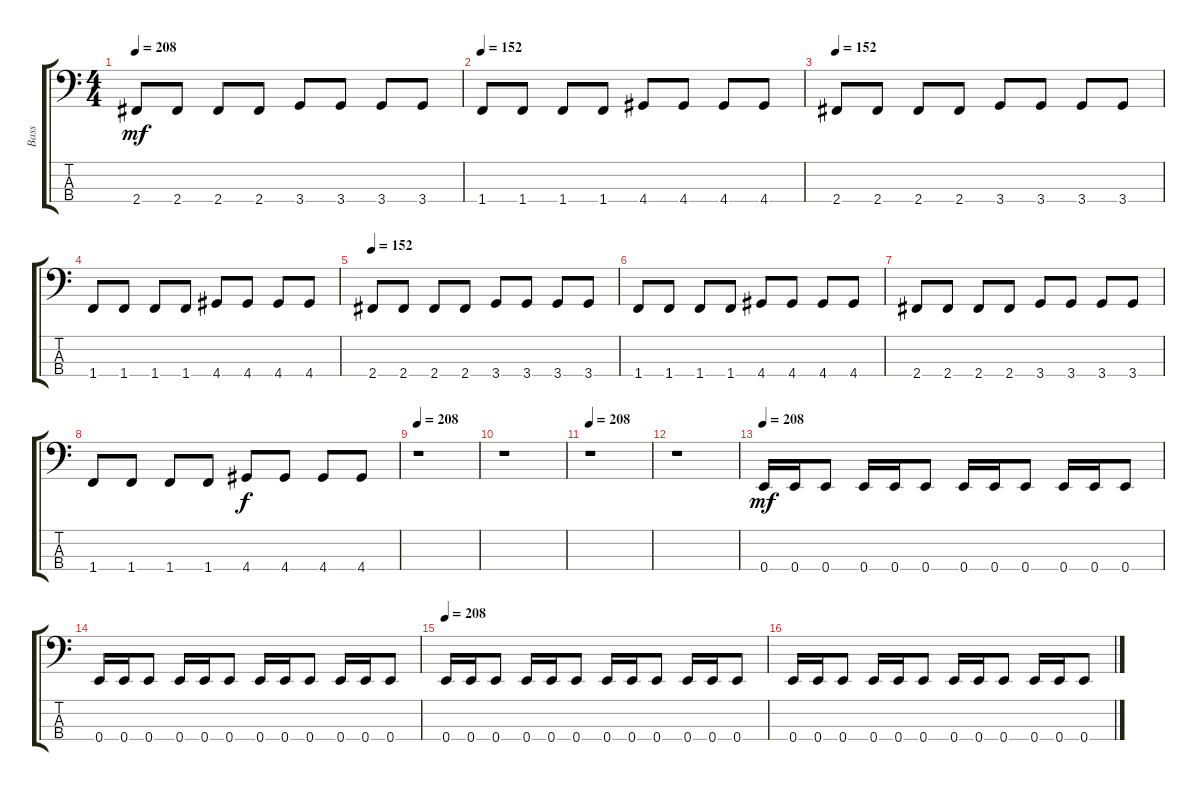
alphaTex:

\track ("Bass" "Bass") {instrument electricbassfinger}
\staff {score tabs}
\tuning (G2 D2 A1 E1) {hide}
\ts (4 4)
\tempo 208
\tempo 152
\tempo 208
\clef f4
\ks c
2.4.8{dy mf instrument electricbassfinger} 2.4.8 2.4.8 2.4.8 3.4.8 3.4.8 3.4.8 3.4.8 |
\tempo 152
1.4.8 1.4.8 1.4.8 1.4.8 4.4.8 4.4.8 4.4.8 4.4.8 |
\tempo 152
2.4.8 2.4.8 2.4.8 2.4.8 3.4.8 3.4.8 3.4.8 3.4.8 |
1.4.8 1.4.8 1.4.8 1.4.8 4.4.8 4.4.8 4.4.8 4.4.8 |
\tempo 152
2.4.8 2.4.8 2.4.8 2.4.8 3.4.8 3.4.8 3.4.8 3.4.8 |
1.4.8 1.4.8 1.4.8 1.4.8 4.4.8 4.4.8 4.4.8 4.4.8 |
2.4.8 2.4.8 2.4.8 2.4.8 3.4.8 3.4.8 3.4.8 3.4.8 |
1.4.8 1.4.8 1.4.8 1.4.8 4.4.8{dy f} 4.4.8 4.4.8 4.4.8 |
\tempo 208
r.1 |
r.1 |
\tempo 208
r.1 |
r.1 |
\tempo 208
0.4.16{dy mf} 0.4.16 0.4.8 0.4.16 0.4.16 0.4.8 0.4.16 0.4.16 0.4.8 0.4.16 0.4.16 0.4.8 |
0.4.16 0.4.16 0.4.8 0.4.16 0.4.16 0.4.8 0.4.16 0.4.16 0.4.8 0.4.16 0.4.16 0.4.8 |
\tempo 208
0.4.16 0.4.16 0.4.8 0.4.16 0.4.16 0.4.8 0.4.16 0.4.16 0.4.8 0.4.16 0.4.16 0.4.8 |
0.4.16 0.4.16 0.4.8 0.4.16 0.4.16 0.4.8 0.4.16 0.4.16 0.4.8 0.4.16 0.4.16 0.4.8
